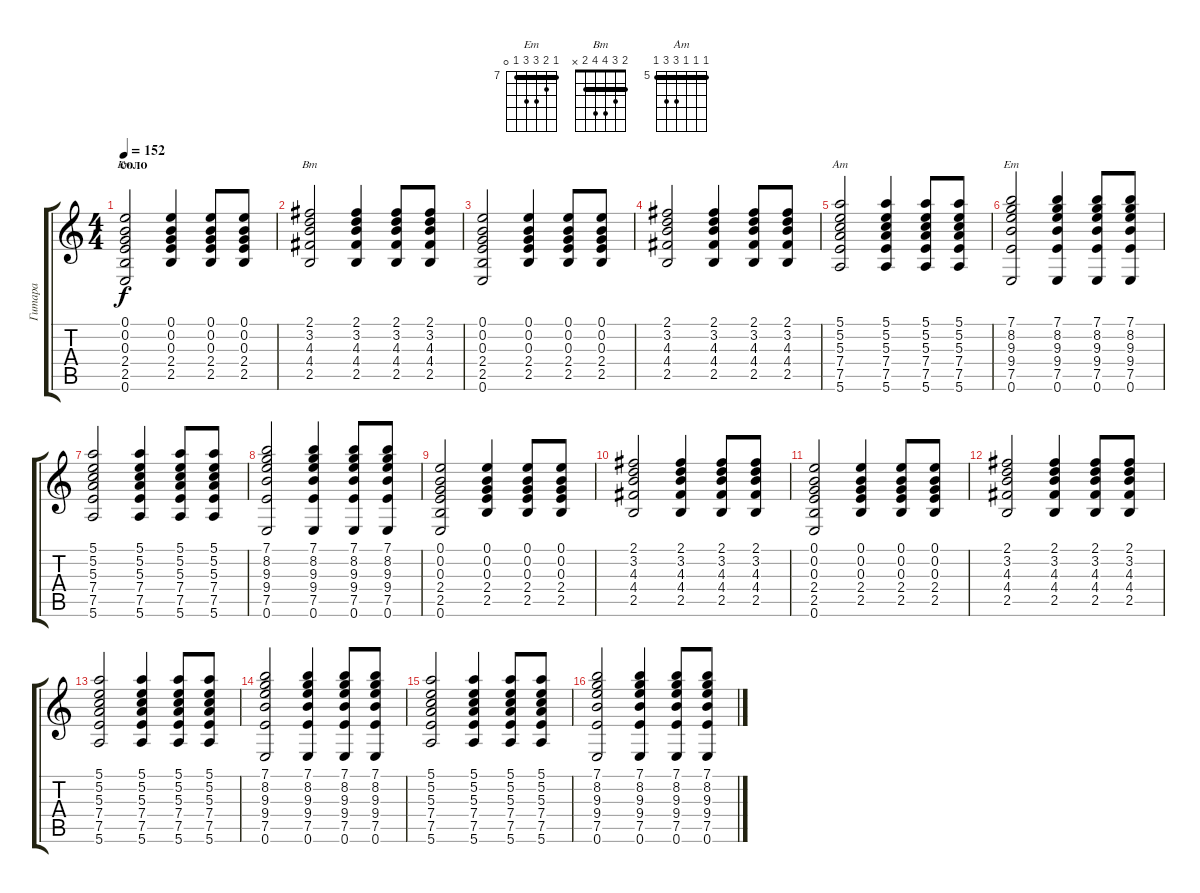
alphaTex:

\track ("Гитара" "Гитара") {instrument acousticguitarsteel}
\staff {score tabs}
\tuning (E4 B3 G3 D3 A2 E2) {hide}
\chord ("Em" 0 0 0 2 2 0)
\chord ("Bm" 2 3 4 4 2 x) {barre 2}
\chord ("Am" 5 5 5 7 7 5) {firstfret 5 barre 5}
\chord ("Em" 7 8 9 9 7 0) {firstfret 7 barre 7}
\ts (4 4)
\section ("" "соло")
\tempo 152
\clef g2
\ks c
(0.1 0.2 0.3 2.4 2.5 0.6).2{ch "Em" dy f} (0.1 0.2 0.3 2.4 2.5).4 (0.1 0.2 0.3 2.4 2.5).8 (0.1 0.2 0.3 2.4 2.5).8 |
(2.1 3.2 4.3 4.4 2.5).2{ch "Bm"} (2.1 3.2 4.3 4.4 2.5).4 (2.1 3.2 4.3 4.4 2.5).8 (2.1 3.2 4.3 4.4 2.5).8 |
(0.1 0.2 0.3 2.4 2.5 0.6).2 (0.1 0.2 0.3 2.4 2.5).4 (0.1 0.2 0.3 2.4 2.5).8 (0.1 0.2 0.3 2.4 2.5).8 |
(2.1 3.2 4.3 4.4 2.5).2 (2.1 3.2 4.3 4.4 2.5).4 (2.1 3.2 4.3 4.4 2.5).8 (2.1 3.2 4.3 4.4 2.5).8 |
(5.1 5.2 5.3 7.4 7.5 5.6).2{ch "Am"} (5.1 5.2 5.3 7.4 7.5 5.6).4 (5.1 5.2 5.3 7.4 7.5 5.6).8 (5.1 5.2 5.3 7.4 7.5 5.6).8 |
(7.1 8.2 9.3 9.4 7.5 0.6).2{ch "Em"} (7.1 8.2 9.3 9.4 7.5 0.6).4 (7.1 8.2 9.3 9.4 7.5 0.6).8 (7.1 8.2 9.3 9.4 7.5 0.6).8 |
(5.1 5.2 5.3 7.4 7.5 5.6).2 (5.1 5.2 5.3 7.4 7.5 5.6).4 (5.1 5.2 5.3 7.4 7.5 5.6).8 (5.1 5.2 5.3 7.4 7.5 5.6).8 |
(7.1 8.2 9.3 9.4 7.5 0.6).2 (7.1 8.2 9.3 9.4 7.5 0.6).4 (7.1 8.2 9.3 9.4 7.5 0.6).8 (7.1 8.2 9.3 9.4 7.5 0.6).8 |
(0.1 0.2 0.3 2.4 2.5 0.6).2 (0.1 0.2 0.3 2.4 2.5).4 (0.1 0.2 0.3 2.4 2.5).8 (0.1 0.2 0.3 2.4 2.5).8 |
(2.1 3.2 4.3 4.4 2.5).2 (2.1 3.2 4.3 4.4 2.5).4 (2.1 3.2 4.3 4.4 2.5).8 (2.1 3.2 4.3 4.4 2.5).8 |
(0.1 0.2 0.3 2.4 2.5 0.6).2 (0.1 0.2 0.3 2.4 2.5).4 (0.1 0.2 0.3 2.4 2.5).8 (0.1 0.2 0.3 2.4 2.5).8 |
(2.1 3.2 4.3 4.4 2.5).2 (2.1 3.2 4.3 4.4 2.5).4 (2.1 3.2 4.3 4.4 2.5).8 (2.1 3.2 4.3 4.4 2.5).8 |
(5.1 5.2 5.3 7.4 7.5 5.6).2 (5.1 5.2 5.3 7.4 7.5 5.6).4 (5.1 5.2 5.3 7.4 7.5 5.6).8 (5.1 5.2 5.3 7.4 7.5 5.6).8 |
(7.1 8.2 9.3 9.4 7.5 0.6).2 (7.1 8.2 9.3 9.4 7.5 0.6).4 (7.1 8.2 9.3 9.4 7.5 0.6).8 (7.1 8.2 9.3 9.4 7.5 0.6).8 |
(5.1 5.2 5.3 7.4 7.5 5.6).2 (5.1 5.2 5.3 7.4 7.5 5.6).4 (5.1 5.2 5.3 7.4 7.5 5.6).8 (5.1 5.2 5.3 7.4 7.5 5.6).8 |
(7.1 8.2 9.3 9.4 7.5 0.6).2 (7.1 8.2 9.3 9.4 7.5 0.6).4 (7.1 8.2 9.3 9.4 7.5 0.6).8 (7.1 8.2 9.3 9.4 7.5 0.6).8
